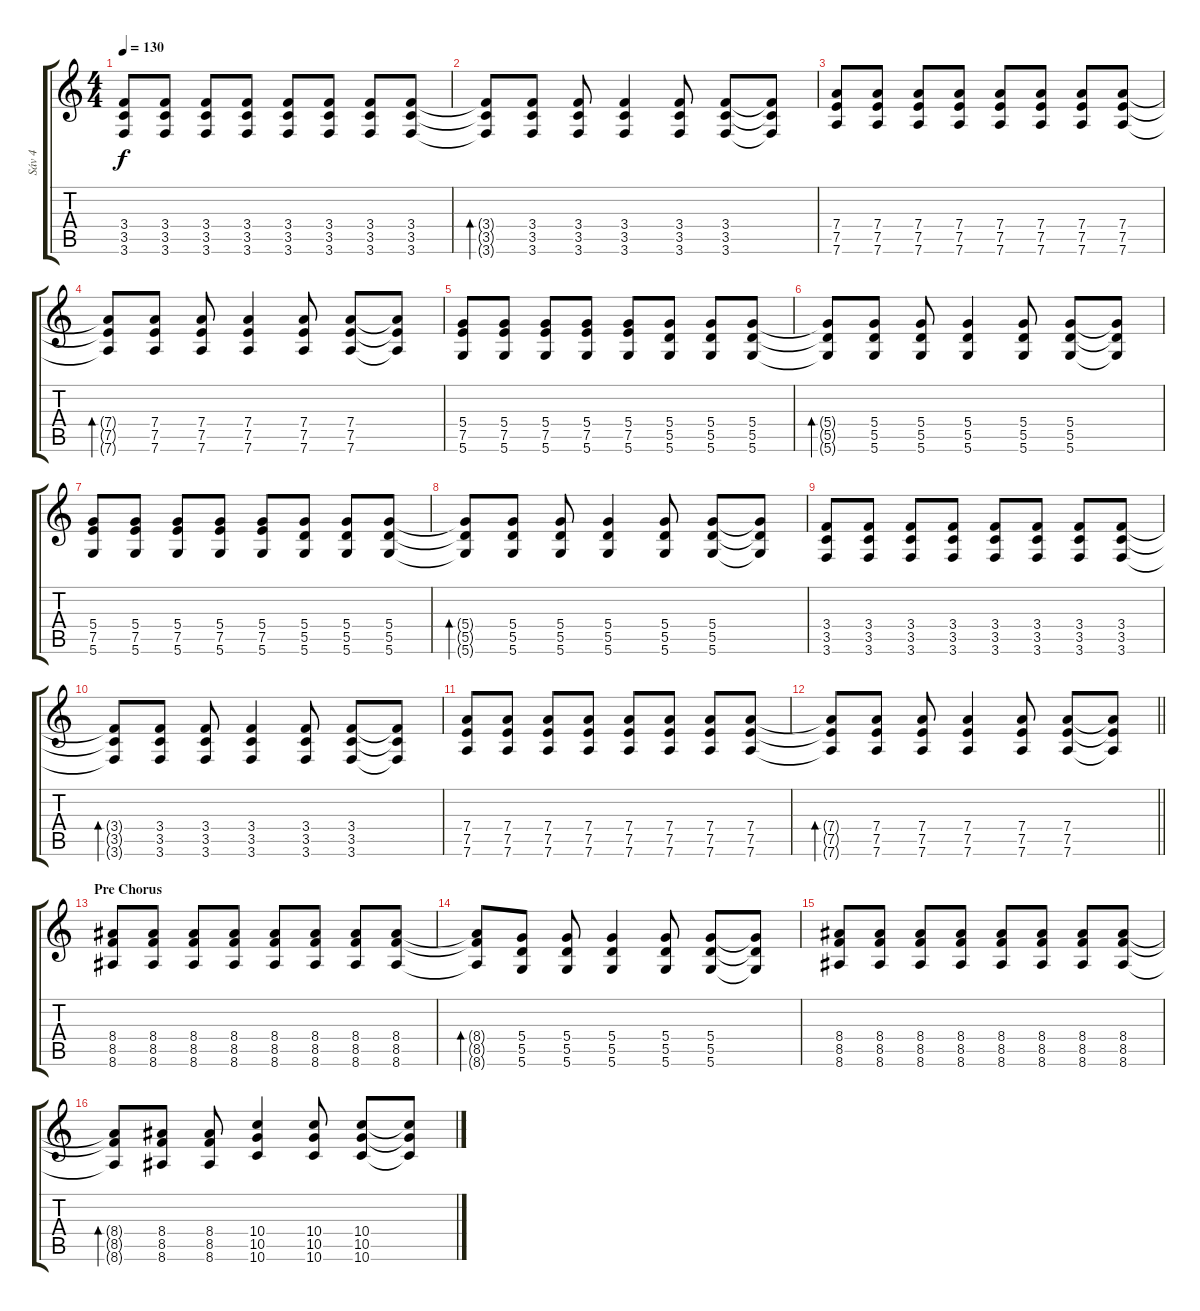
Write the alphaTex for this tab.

\track ("Sáv 4" "Sáv 4") {instrument overdrivenguitar}
\staff {score tabs}
\tuning (E4 B3 G3 D3 A2 D2) {hide}
\ts (4 4)
\tempo 130
\clef g2
\ks c
(3.4 3.5 3.6).8{dy f} (3.4 3.5 3.6).8 (3.4 3.5 3.6).8 (3.4 3.5 3.6).8 (3.4 3.5 3.6).8 (3.4 3.5 3.6).8 (3.4 3.5 3.6).8 (3.4 3.5 3.6).8 |
(3.4{t} 3.5{t} 3.6{t}).8{bd 60} (3.4 3.5 3.6).8 (3.4 3.5 3.6).8 (3.4 3.5 3.6).4 (3.4 3.5 3.6).8 (3.4 3.5 3.6).8 (3.4{t} 3.5{t} 3.6{t}).8 |
(7.4 7.5 7.6).8 (7.4 7.5 7.6).8 (7.4 7.5 7.6).8 (7.4 7.5 7.6).8 (7.4 7.5 7.6).8 (7.4 7.5 7.6).8 (7.4 7.5 7.6).8 (7.4 7.5 7.6).8 |
(7.4{t} 7.5{t} 7.6{t}).8{bd 60} (7.4 7.5 7.6).8 (7.4 7.5 7.6).8 (7.4 7.5 7.6).4 (7.4 7.5 7.6).8 (7.4 7.5 7.6).8 (7.4{t} 7.5{t} 7.6{t}).8 |
(5.4 7.5 5.6).8 (5.4 7.5 5.6).8 (5.4 7.5 5.6).8 (5.4 7.5 5.6).8 (5.4 7.5 5.6).8 (5.4 5.5 5.6).8 (5.4 5.5 5.6).8 (5.4 5.5 5.6).8 |
(5.4{t} 5.5{t} 5.6{t}).8{bd 60} (5.4 5.5 5.6).8 (5.4 5.5 5.6).8 (5.4 5.5 5.6).4 (5.4 5.5 5.6).8 (5.4 5.5 5.6).8 (5.4{t} 5.5{t} 5.6{t}).8 |
(5.4 7.5 5.6).8 (5.4 7.5 5.6).8 (5.4 7.5 5.6).8 (5.4 7.5 5.6).8 (5.4 7.5 5.6).8 (5.4 5.5 5.6).8 (5.4 5.5 5.6).8 (5.4 5.5 5.6).8 |
(5.4{t} 5.5{t} 5.6{t}).8{bd 60} (5.4 5.5 5.6).8 (5.4 5.5 5.6).8 (5.4 5.5 5.6).4 (5.4 5.5 5.6).8 (5.4 5.5 5.6).8 (5.4{t} 5.5{t} 5.6{t}).8 |
(3.4 3.5 3.6).8 (3.4 3.5 3.6).8 (3.4 3.5 3.6).8 (3.4 3.5 3.6).8 (3.4 3.5 3.6).8 (3.4 3.5 3.6).8 (3.4 3.5 3.6).8 (3.4 3.5 3.6).8 |
(3.4{t} 3.5{t} 3.6{t}).8{bd 60} (3.4 3.5 3.6).8 (3.4 3.5 3.6).8 (3.4 3.5 3.6).4 (3.4 3.5 3.6).8 (3.4 3.5 3.6).8 (3.4{t} 3.5{t} 3.6{t}).8 |
(7.4 7.5 7.6).8 (7.4 7.5 7.6).8 (7.4 7.5 7.6).8 (7.4 7.5 7.6).8 (7.4 7.5 7.6).8 (7.4 7.5 7.6).8 (7.4 7.5 7.6).8 (7.4 7.5 7.6).8 |
\barLineRight lightlight
(7.4{t} 7.5{t} 7.6{t}).8{bd 60} (7.4 7.5 7.6).8 (7.4 7.5 7.6).8 (7.4 7.5 7.6).4 (7.4 7.5 7.6).8 (7.4 7.5 7.6).8 (7.4{t} 7.5{t} 7.6{t}).8 |
\section ("" "Pre Chorus")
(8.4 8.5 8.6).8 (8.4 8.5 8.6).8 (8.4 8.5 8.6).8 (8.4 8.5 8.6).8 (8.4 8.5 8.6).8 (8.4 8.5 8.6).8 (8.4 8.5 8.6).8 (8.4 8.5 8.6).8 |
(8.4{t} 8.5{t} 8.6{t}).8{bd 60} (5.4 5.5 5.6).8 (5.4 5.5 5.6).8 (5.4 5.5 5.6).4 (5.4 5.5 5.6).8 (5.4 5.5 5.6).8 (5.4{t} 5.5{t} 5.6{t}).8 |
(8.4 8.5 8.6).8 (8.4 8.5 8.6).8 (8.4 8.5 8.6).8 (8.4 8.5 8.6).8 (8.4 8.5 8.6).8 (8.4 8.5 8.6).8 (8.4 8.5 8.6).8 (8.4 8.5 8.6).8 |
(8.4{t} 8.5{t} 8.6{t}).8{bd 60} (8.4 8.5 8.6).8 (8.4 8.5 8.6).8 (10.4 10.5 10.6).4 (10.4 10.5 10.6).8 (10.4 10.5 10.6).8 (10.4{t} 10.5{t} 10.6{t}).8
